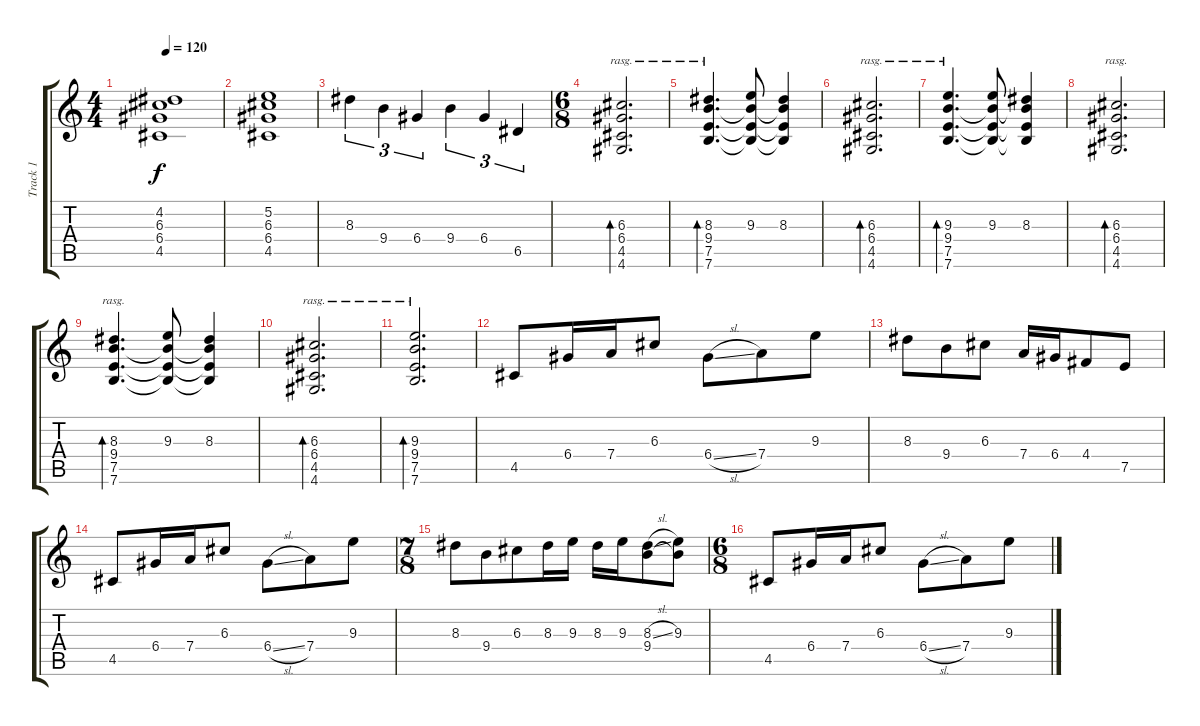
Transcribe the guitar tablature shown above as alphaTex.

\track ("Track 1" "Track 1") {instrument distortionguitar}
\staff {score tabs}
\tuning (E4 B3 G3 D3 A2 E2) {hide}
\ts (4 4)
\tempo 120
\clef g2
\ks c
(4.2 6.3 6.4 4.5).1{dy f} |
(5.2 6.3 6.4 4.5).1 |
8.3.4{tu (3 2)} 9.4.4{tu (3 2)} 6.4.4{tu (3 2)} 9.4.4{tu (3 2)} 6.4.4{tu (3 2)} 6.5.4{tu (3 2)} |
\ts (6 8)
(6.3 6.4 4.5 4.6).2{d bd 240 rasg ii instrument electricguitarclean} |
(8.3 9.4 7.5 7.6).4{d bd 240 rasg ii} (9.3 9.4{t} 7.5{t} 7.6{t}).8 (8.3 9.4{t} 7.5{t} 7.6{t}).4 |
(6.3 6.4 4.5 4.6).2{d bd 240 rasg ii} |
(9.3 9.4 7.5 7.6).4{d bd 240 rasg ii} (9.3 9.4{t} 7.5{t} 7.6{t}).8 (8.3 9.4{t} 7.5{t} 7.6{t}).4 |
(6.3 6.4 4.5 4.6).2{d bd 240 rasg ii} |
(8.3 9.4 7.5 7.6).4{d bd 240 rasg ii} (9.3 9.4{t} 7.5{t} 7.6{t}).8 (8.3 9.4{t} 7.5{t} 7.6{t}).4 |
(6.3 6.4 4.5 4.6).2{d bd 240 rasg ii} |
(9.3 9.4 7.5 7.6).2{d bd 240 rasg ii} |
4.5.8 6.4.16 7.4.16 6.3.8 6.4{sl}.8 7.4.8 9.3.8 |
8.3.8 9.4.8 6.3.8 7.4.16 6.4.16 4.4.8 7.5.8 |
4.5.8 6.4.16 7.4.16 6.3.8 6.4{sl}.8 7.4.8 9.3.8 |
\ts (7 8)
8.3.8 9.4.8 6.3.8 8.3.16 9.3.16 8.3.16 9.3.16 (8.3{sl} 9.4).8 (9.3 9.4{t}).8 |
\ts (6 8)
4.5.8 6.4.16 7.4.16 6.3.8 6.4{sl}.8 7.4.8 9.3.8
